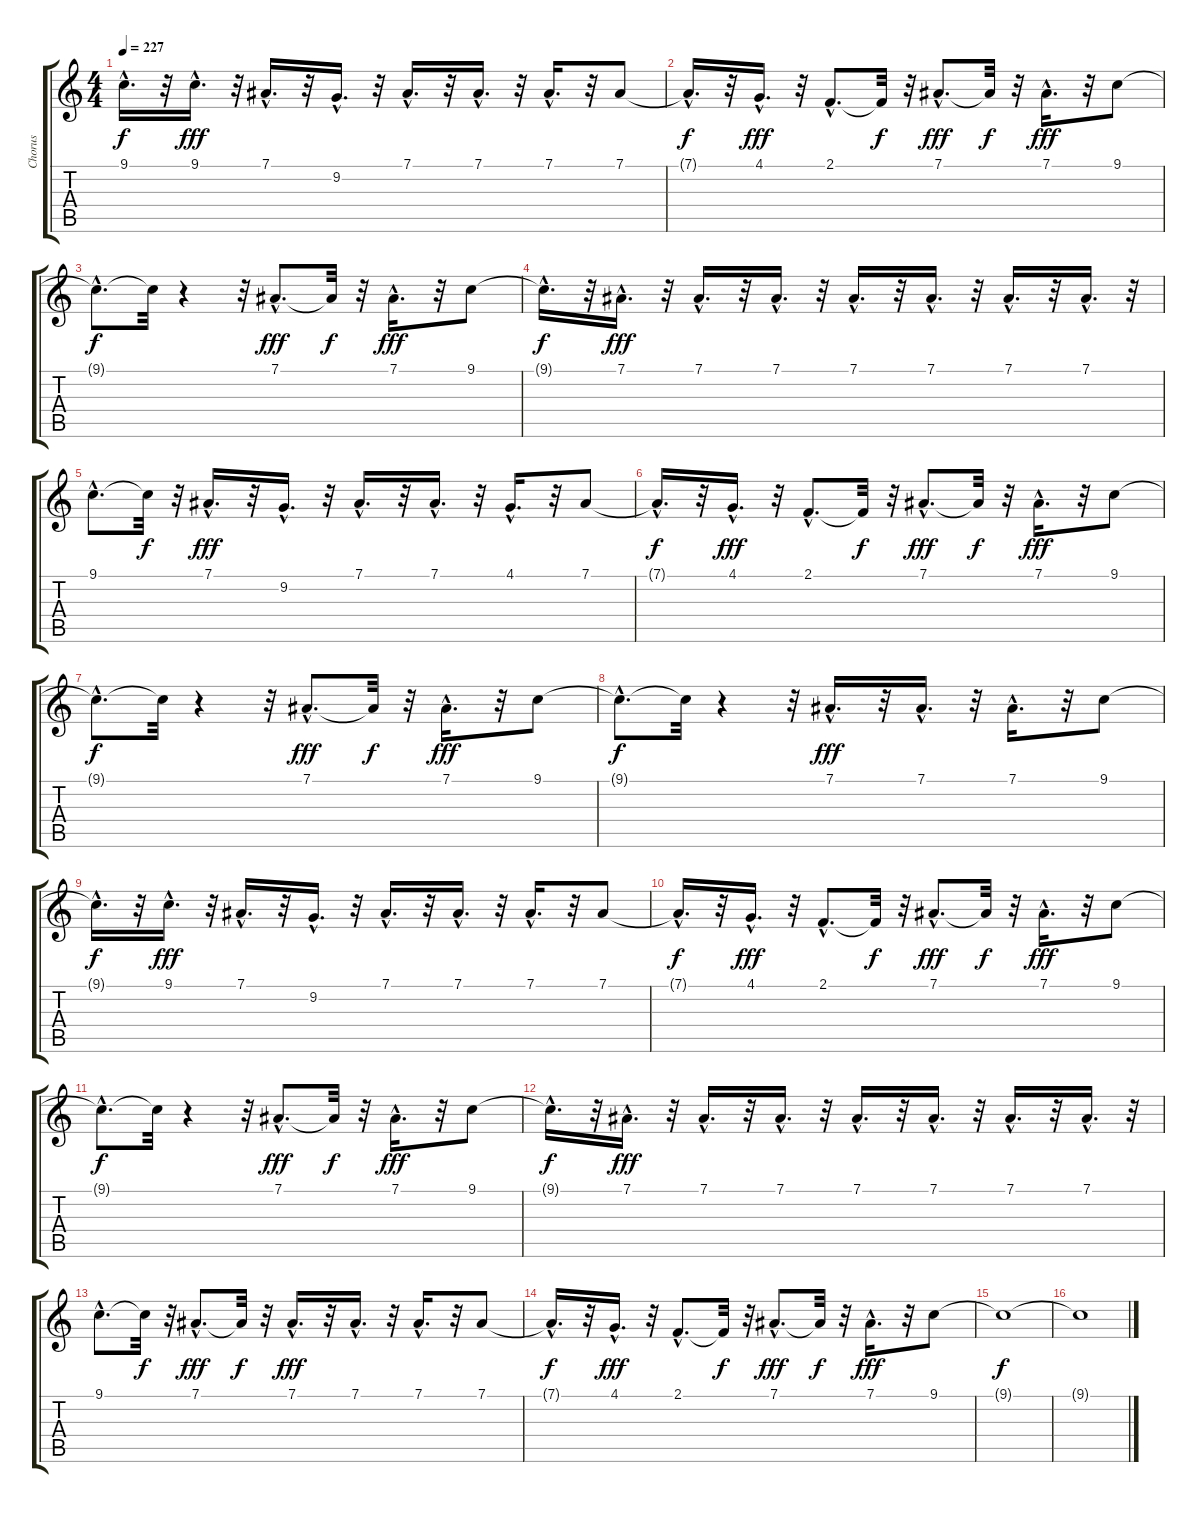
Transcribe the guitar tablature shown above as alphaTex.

\track ("Chorus" "Chorus") {instrument altosax}
\staff {score tabs}
\tuning (Eb4 Bb3 Gb3 Db3 Ab2 Eb2) {hide}
\ts (4 4)
\tempo 227
\clef g2
\ks c
9.1{hac t}.16{d dy f} r.32 9.1{hac}.16{d dy fff} r.32 7.1{hac}.16{d} r.32 9.2{hac}.16{d} r.32 7.1{hac}.16{d} r.32 7.1{hac}.16{d} r.32 7.1{hac}.16{d} r.32 7.1.8 |
7.1{hac t}.16{d dy f} r.32 4.1{hac}.16{d dy fff} r.32 2.1{hac}.8{d} 2.1{t}.32{dy f} r.32 7.1{hac}.8{d dy fff} 7.1{t}.32{dy f} r.32 7.1{hac}.16{d dy fff} r.32 9.1.8 |
9.1{hac t}.8{d dy f} 9.1{t}.32 r.4 r.32 7.1{hac}.8{d dy fff} 7.1{t}.32{dy f} r.32 7.1{hac}.16{d dy fff} r.32 9.1.8 |
9.1{hac t}.16{d dy f} r.32 7.1{hac}.16{d dy fff} r.32 7.1{hac}.16{d} r.32 7.1{hac}.16{d} r.32 7.1{hac}.16{d} r.32 7.1{hac}.16{d} r.32 7.1{hac}.16{d} r.32 7.1{hac}.16{d} r.32 |
9.1{hac}.8{d} 9.1{t}.32{dy f} r.32 7.1{hac}.16{d dy fff} r.32 9.2{hac}.16{d} r.32 7.1{hac}.16{d} r.32 7.1{hac}.16{d} r.32 4.1{hac}.16{d} r.32 7.1.8 |
7.1{hac t}.16{d dy f} r.32 4.1{hac}.16{d dy fff} r.32 2.1{hac}.8{d} 2.1{t}.32{dy f} r.32 7.1{hac}.8{d dy fff} 7.1{t}.32{dy f} r.32 7.1{hac}.16{d dy fff} r.32 9.1.8 |
9.1{hac t}.8{d dy f} 9.1{t}.32 r.4 r.32 7.1{hac}.8{d dy fff} 7.1{t}.32{dy f} r.32 7.1{hac}.16{d dy fff} r.32 9.1.8 |
9.1{hac t}.8{d dy f} 9.1{t}.32 r.4 r.32 7.1{hac}.16{d dy fff} r.32 7.1{hac}.16{d} r.32 7.1{hac}.16{d} r.32 9.1.8 |
9.1{hac t}.16{d dy f} r.32 9.1{hac}.16{d dy fff} r.32 7.1{hac}.16{d} r.32 9.2{hac}.16{d} r.32 7.1{hac}.16{d} r.32 7.1{hac}.16{d} r.32 7.1{hac}.16{d} r.32 7.1.8 |
7.1{hac t}.16{d dy f} r.32 4.1{hac}.16{d dy fff} r.32 2.1{hac}.8{d} 2.1{t}.32{dy f} r.32 7.1{hac}.8{d dy fff} 7.1{t}.32{dy f} r.32 7.1{hac}.16{d dy fff} r.32 9.1.8 |
9.1{hac t}.8{d dy f} 9.1{t}.32 r.4 r.32 7.1{hac}.8{d dy fff} 7.1{t}.32{dy f} r.32 7.1{hac}.16{d dy fff} r.32 9.1.8 |
9.1{hac t}.16{d dy f} r.32 7.1{hac}.16{d dy fff} r.32 7.1{hac}.16{d} r.32 7.1{hac}.16{d} r.32 7.1{hac}.16{d} r.32 7.1{hac}.16{d} r.32 7.1{hac}.16{d} r.32 7.1{hac}.16{d} r.32 |
9.1{hac}.8{d} 9.1{t}.32{dy f} r.32 7.1{hac}.8{d dy fff} 7.1{t}.32{dy f} r.32 7.1{hac}.16{d dy fff} r.32 7.1{hac}.16{d} r.32 7.1{hac}.16{d} r.32 7.1.8 |
7.1{hac t}.16{d dy f} r.32 4.1{hac}.16{d dy fff} r.32 2.1{hac}.8{d} 2.1{t}.32{dy f} r.32 7.1{hac}.8{d dy fff} 7.1{t}.32{dy f} r.32 7.1{hac}.16{d dy fff} r.32 9.1.8 |
9.1{t}.1{dy f} |
9.1{t}.1
